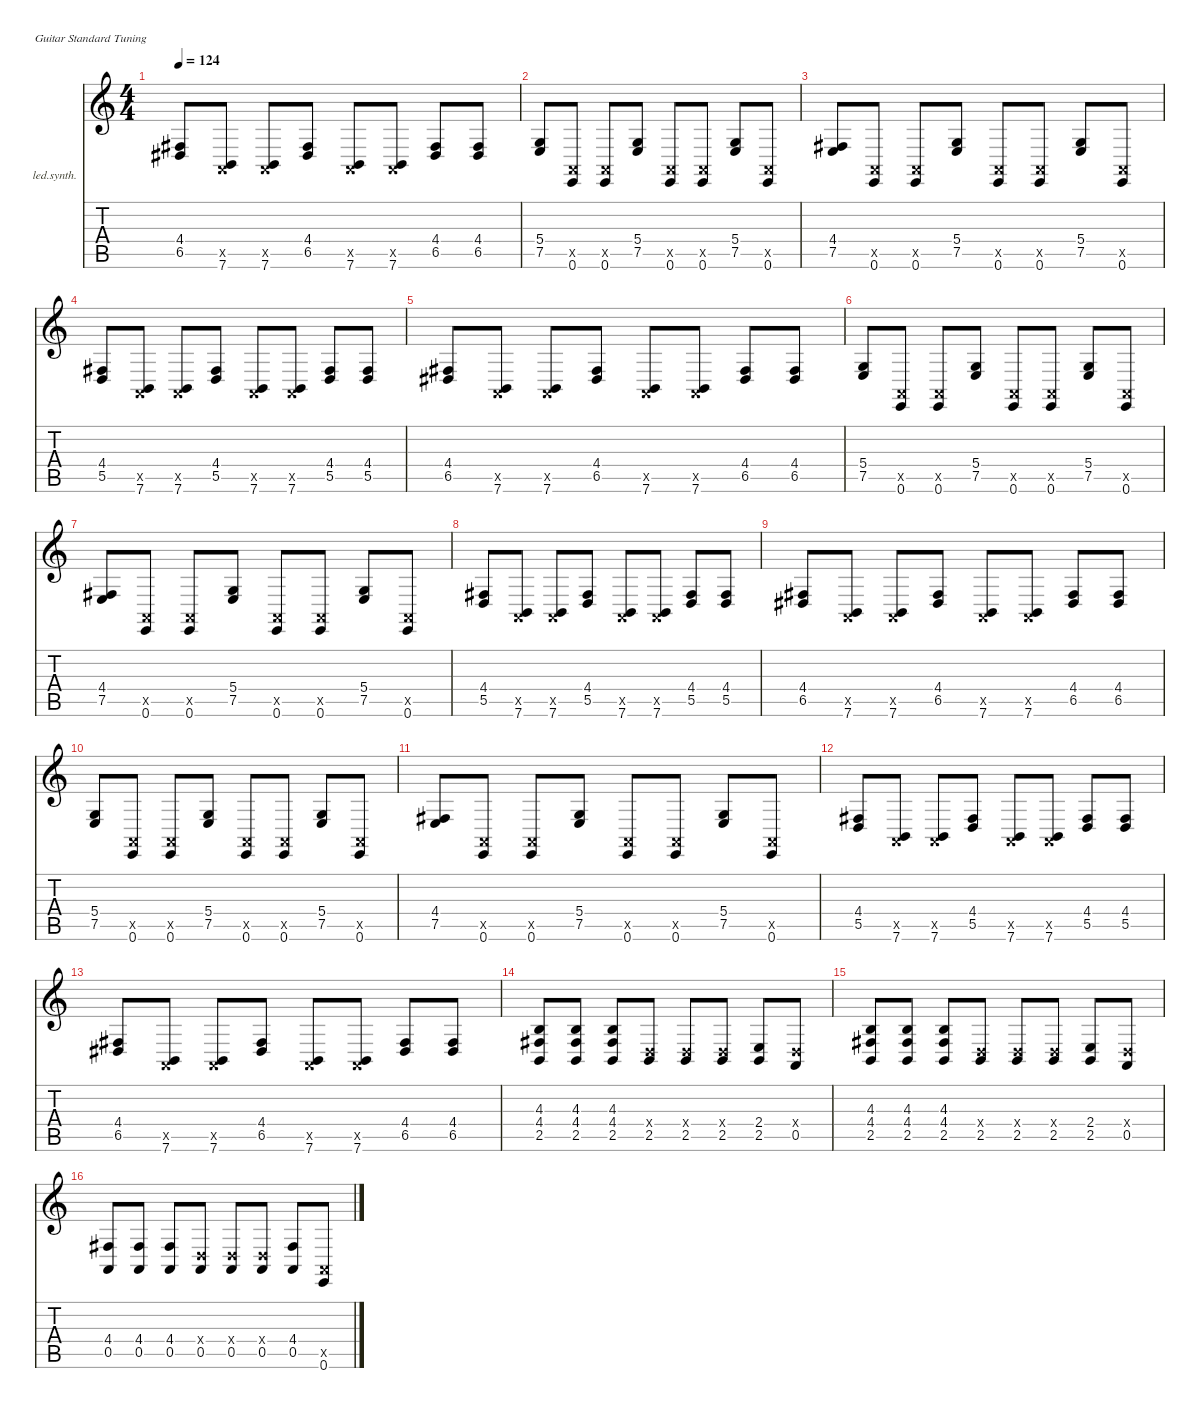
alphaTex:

\defaultSystemsLayout 4
\hideDynamics
\bracketExtendMode nobrackets
\firstSystemTrackNameOrientation horizontal
\otherSystemsTrackNameOrientation horizontal
\track ("Rhythm Guitar 2" "led.synth.") {instrument lead1square}
\staff {score tabs}
\tuning (E4 B3 G3 D3 A2 E2)
\ts (4 4)
\tempo 124
\clef g2
\ks c
(4.4{acc #} 6.5{acc #}).8{dy ff} (0.5{x} 7.6).8{dy f} (0.5{x} 7.6).8 (4.4{acc #} 6.5{acc #}).8{dy ff} (0.5{x} 7.6).8{dy f} (0.5{x} 7.6).8 (4.4{acc #} 6.5{acc #}).8{dy ff} (4.4{acc #} 6.5{acc #}).8 |
(5.4 7.5).8 (0.5{x} 0.6).8{dy f} (0.5{x} 0.6).8 (5.4 7.5).8{dy ff} (0.5{x} 0.6).8{dy f} (0.5{x} 0.6).8 (5.4 7.5).8{dy ff} (0.5{x} 0.6).8{dy f} |
(4.4{acc #} 7.5).8{dy ff} (0.5{x} 0.6).8{dy f} (0.5{x} 0.6).8 (5.4 7.5).8{dy ff} (0.5{x} 0.6).8{dy f} (0.5{x} 0.6).8 (5.4 7.5).8{dy ff} (0.5{x} 0.6).8{dy f} |
(4.4{acc #} 5.5).8{dy ff} (0.5{x} 7.6).8{dy f} (0.5{x} 7.6).8 (4.4{acc #} 5.5).8{dy ff} (0.5{x} 7.6).8{dy f} (0.5{x} 7.6).8 (4.4{acc #} 5.5).8{dy ff} (4.4{acc #} 5.5).8 |
(4.4{acc #} 6.5{acc #}).8 (0.5{x} 7.6).8{dy f} (0.5{x} 7.6).8 (4.4{acc #} 6.5{acc #}).8{dy ff} (0.5{x} 7.6).8{dy f} (0.5{x} 7.6).8 (4.4{acc #} 6.5{acc #}).8{dy ff} (4.4{acc #} 6.5{acc #}).8 |
(5.4 7.5).8 (0.5{x} 0.6).8{dy f} (0.5{x} 0.6).8 (5.4 7.5).8{dy ff} (0.5{x} 0.6).8{dy f} (0.5{x} 0.6).8 (5.4 7.5).8{dy ff} (0.5{x} 0.6).8{dy f} |
(4.4{acc #} 7.5).8{dy ff} (0.5{x} 0.6).8{dy f} (0.5{x} 0.6).8 (5.4 7.5).8{dy ff} (0.5{x} 0.6).8{dy f} (0.5{x} 0.6).8 (5.4 7.5).8{dy ff} (0.5{x} 0.6).8{dy f} |
(4.4{acc #} 5.5).8{dy ff} (0.5{x} 7.6).8{dy f} (0.5{x} 7.6).8 (4.4{acc #} 5.5).8{dy ff} (0.5{x} 7.6).8{dy f} (0.5{x} 7.6).8 (4.4{acc #} 5.5).8{dy ff} (4.4{acc #} 5.5).8 |
(4.4{acc #} 6.5{acc #}).8 (0.5{x} 7.6).8{dy f} (0.5{x} 7.6).8 (4.4{acc #} 6.5{acc #}).8{dy ff} (0.5{x} 7.6).8{dy f} (0.5{x} 7.6).8 (4.4{acc #} 6.5{acc #}).8{dy ff} (4.4{acc #} 6.5{acc #}).8 |
(5.4 7.5).8 (0.5{x} 0.6).8{dy f} (0.5{x} 0.6).8 (5.4 7.5).8{dy ff} (0.5{x} 0.6).8{dy f} (0.5{x} 0.6).8 (5.4 7.5).8{dy ff} (0.5{x} 0.6).8{dy f} |
(4.4{acc #} 7.5).8{dy ff} (0.5{x} 0.6).8{dy f} (0.5{x} 0.6).8 (5.4 7.5).8{dy ff} (0.5{x} 0.6).8{dy f} (0.5{x} 0.6).8 (5.4 7.5).8{dy ff} (0.5{x} 0.6).8{dy f} |
(4.4{acc #} 5.5).8{dy ff} (0.5{x} 7.6).8{dy f} (0.5{x} 7.6).8 (4.4{acc #} 5.5).8{dy ff} (0.5{x} 7.6).8{dy f} (0.5{x} 7.6).8 (4.4{acc #} 5.5).8{dy ff} (4.4{acc #} 5.5).8 |
(4.4{acc #} 6.5{acc #}).8 (0.5{x} 7.6).8{dy f} (0.5{x} 7.6).8 (4.4{acc #} 6.5{acc #}).8{dy ff} (0.5{x} 7.6).8{dy f} (0.5{x} 7.6).8 (4.4{acc #} 6.5{acc #}).8{dy ff} (4.4{acc #} 6.5{acc #}).8 |
(4.3 4.4{acc #} 2.5).8{dy f} (4.3 4.4{acc #} 2.5).8 (4.3 4.4{acc #} 2.5).8 (0.4{x} 2.5).8 (0.4{x} 2.5).8 (0.4{x} 2.5).8 (2.4 2.5).8 (0.4{x} 0.5).8 |
(4.3 4.4{acc #} 2.5).8 (4.3 4.4{acc #} 2.5).8 (4.3 4.4{acc #} 2.5).8 (0.4{x} 2.5).8 (0.4{x} 2.5).8 (0.4{x} 2.5).8 (2.4 2.5).8 (0.4{x} 0.5).8 |
(4.4{acc #} 0.5).8 (4.4{acc #} 0.5).8 (4.4{acc #} 0.5).8 (0.4{x} 0.5).8 (0.4{x} 0.5).8 (0.4{x} 0.5).8 (4.4{acc #} 0.5).8 (0.5{x} 0.6).8
